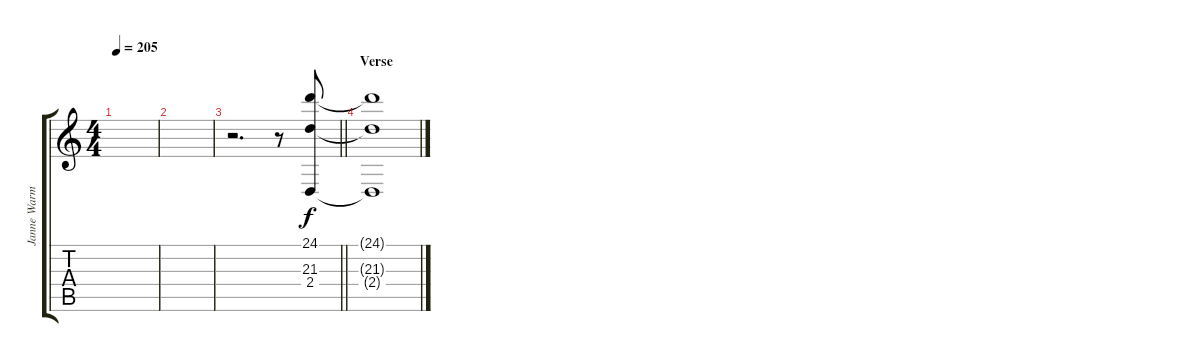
\track ("Janne Warman" "Janne Warm") {instrument lead2sawtooth}
\staff {score tabs}
\tuning (D4 A3 F3 C3 G2 D2) {hide}
\ts (4 4)
\tempo 205
\clef g2
\ks c
|
|
\barLineRight lightlight
r.2{d} r.8 (24.1 21.3 2.4).8 |
\section ("" "Verse")
(24.1{t} 21.3{t} 2.4{t}).1
